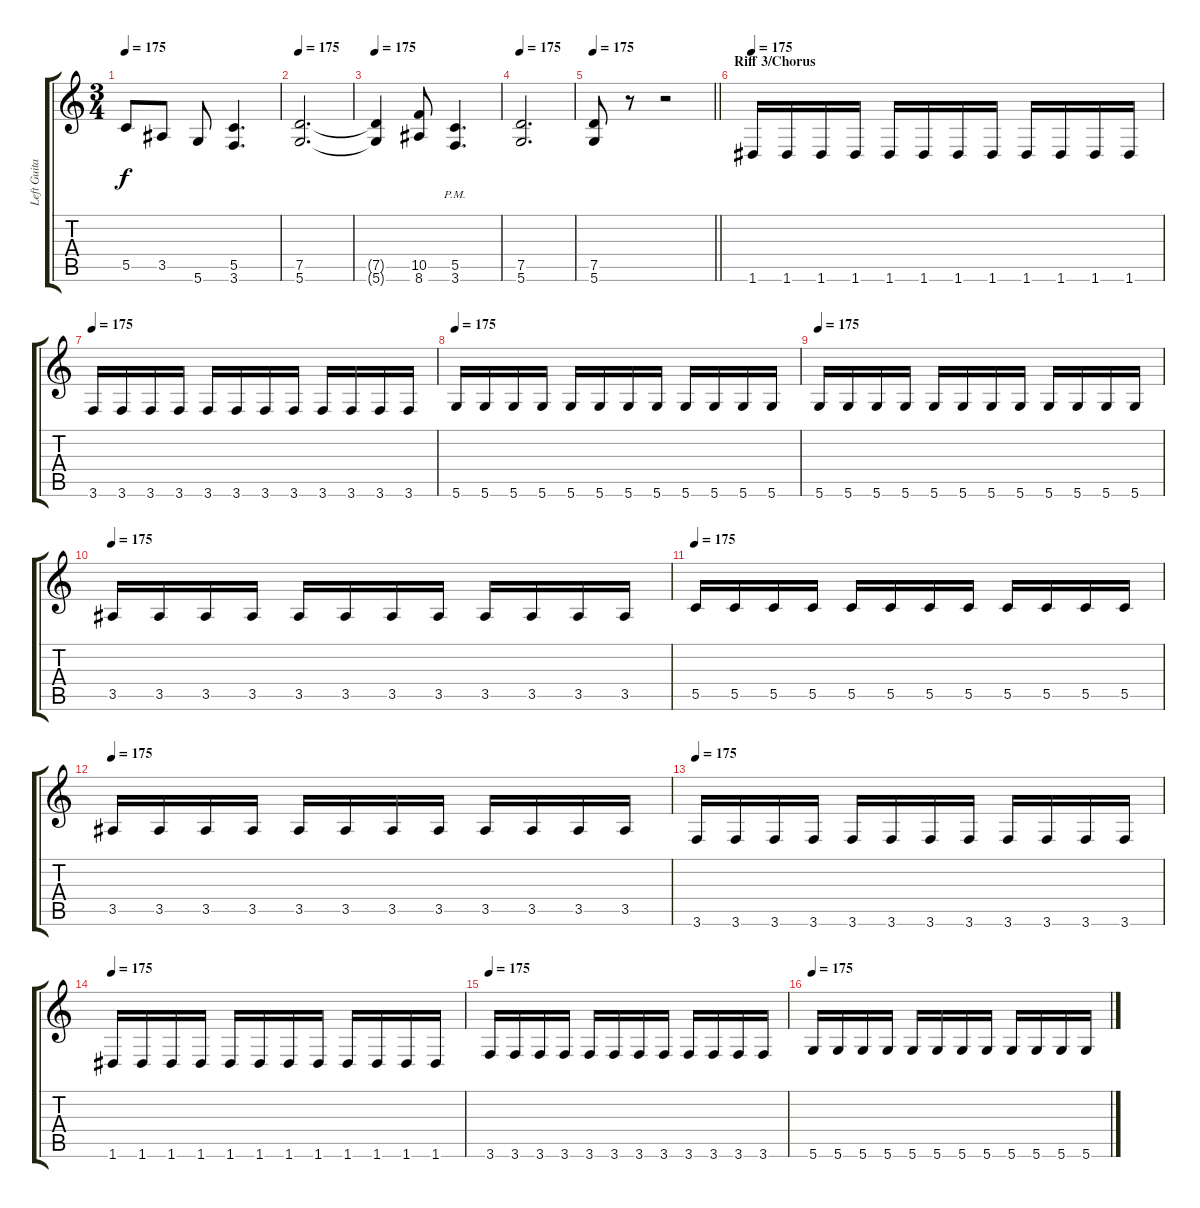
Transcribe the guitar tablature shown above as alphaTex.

\track ("Left Guitar" "Left Guita") {instrument distortionguitar}
\staff {score tabs}
\tuning (D4 A3 F3 C3 G2 D2) {hide}
\ts (3 4)
\tempo 175
\clef g2
\ks c
5.5.8{dy f} 3.5.8 5.6.8 (5.5 3.6).4{d} |
\tempo 175
(7.5 5.6).2{d} |
\tempo 175
(7.5{t} 5.6{t}).4 (10.5 8.6).8 (5.5{pm} 3.6{pm}).4{d} |
\tempo 175
(7.5 5.6).2{d} |
\tempo 175
\barLineRight lightlight
(7.5 5.6).8 r.8 r.2 |
\section ("" "Riff 3/Chorus")
\tempo 175
1.6.16 1.6.16 1.6.16 1.6.16 1.6.16 1.6.16 1.6.16 1.6.16 1.6.16 1.6.16 1.6.16 1.6.16 |
\tempo 175
3.6.16 3.6.16 3.6.16 3.6.16 3.6.16 3.6.16 3.6.16 3.6.16 3.6.16 3.6.16 3.6.16 3.6.16 |
\tempo 175
5.6.16 5.6.16 5.6.16 5.6.16 5.6.16 5.6.16 5.6.16 5.6.16 5.6.16 5.6.16 5.6.16 5.6.16 |
\tempo 175
5.6.16 5.6.16 5.6.16 5.6.16 5.6.16 5.6.16 5.6.16 5.6.16 5.6.16 5.6.16 5.6.16 5.6.16 |
\tempo 175
3.5.16 3.5.16 3.5.16 3.5.16 3.5.16 3.5.16 3.5.16 3.5.16 3.5.16 3.5.16 3.5.16 3.5.16 |
\tempo 175
5.5.16 5.5.16 5.5.16 5.5.16 5.5.16 5.5.16 5.5.16 5.5.16 5.5.16 5.5.16 5.5.16 5.5.16 |
\tempo 175
3.5.16 3.5.16 3.5.16 3.5.16 3.5.16 3.5.16 3.5.16 3.5.16 3.5.16 3.5.16 3.5.16 3.5.16 |
\tempo 175
3.6.16 3.6.16 3.6.16 3.6.16 3.6.16 3.6.16 3.6.16 3.6.16 3.6.16 3.6.16 3.6.16 3.6.16 |
\tempo 175
1.6.16 1.6.16 1.6.16 1.6.16 1.6.16 1.6.16 1.6.16 1.6.16 1.6.16 1.6.16 1.6.16 1.6.16 |
\tempo 175
3.6.16 3.6.16 3.6.16 3.6.16 3.6.16 3.6.16 3.6.16 3.6.16 3.6.16 3.6.16 3.6.16 3.6.16 |
\tempo 175
5.6.16 5.6.16 5.6.16 5.6.16 5.6.16 5.6.16 5.6.16 5.6.16 5.6.16 5.6.16 5.6.16 5.6.16
